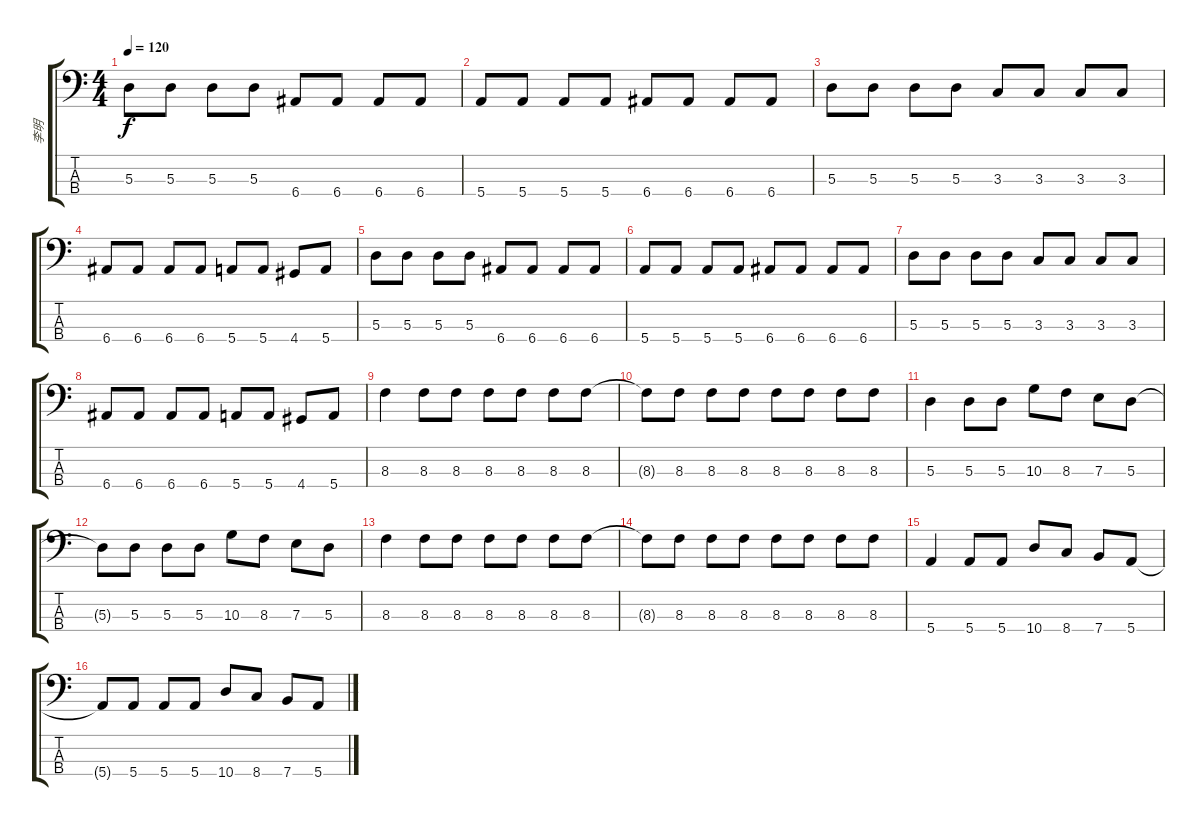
\track ("李明" "李明") {instrument electricbassfinger}
\staff {score tabs}
\tuning (G2 D2 A1 E1) {hide}
\ts (4 4)
\tempo 120
\clef f4
\ks c
5.3.8{dy f} 5.3.8 5.3.8 5.3.8 6.4.8 6.4.8 6.4.8 6.4.8 |
5.4.8 5.4.8 5.4.8 5.4.8 6.4.8 6.4.8 6.4.8 6.4.8 |
5.3.8 5.3.8 5.3.8 5.3.8 3.3.8 3.3.8 3.3.8 3.3.8 |
6.4.8 6.4.8 6.4.8 6.4.8 5.4.8 5.4.8 4.4.8 5.4.8 |
5.3.8 5.3.8 5.3.8 5.3.8 6.4.8 6.4.8 6.4.8 6.4.8 |
5.4.8 5.4.8 5.4.8 5.4.8 6.4.8 6.4.8 6.4.8 6.4.8 |
5.3.8 5.3.8 5.3.8 5.3.8 3.3.8 3.3.8 3.3.8 3.3.8 |
6.4.8 6.4.8 6.4.8 6.4.8 5.4.8 5.4.8 4.4.8 5.4.8 |
8.3.4 8.3.8 8.3.8 8.3.8 8.3.8 8.3.8 8.3.8 |
8.3{t}.8 8.3.8 8.3.8 8.3.8 8.3.8 8.3.8 8.3.8 8.3.8 |
5.3.4 5.3.8 5.3.8 10.3.8 8.3.8 7.3.8 5.3.8 |
5.3{t}.8 5.3.8 5.3.8 5.3.8 10.3.8 8.3.8 7.3.8 5.3.8 |
8.3.4 8.3.8 8.3.8 8.3.8 8.3.8 8.3.8 8.3.8 |
8.3{t}.8 8.3.8 8.3.8 8.3.8 8.3.8 8.3.8 8.3.8 8.3.8 |
5.4.4 5.4.8 5.4.8 10.4.8 8.4.8 7.4.8 5.4.8 |
5.4{t}.8 5.4.8 5.4.8 5.4.8 10.4.8 8.4.8 7.4.8 5.4.8
